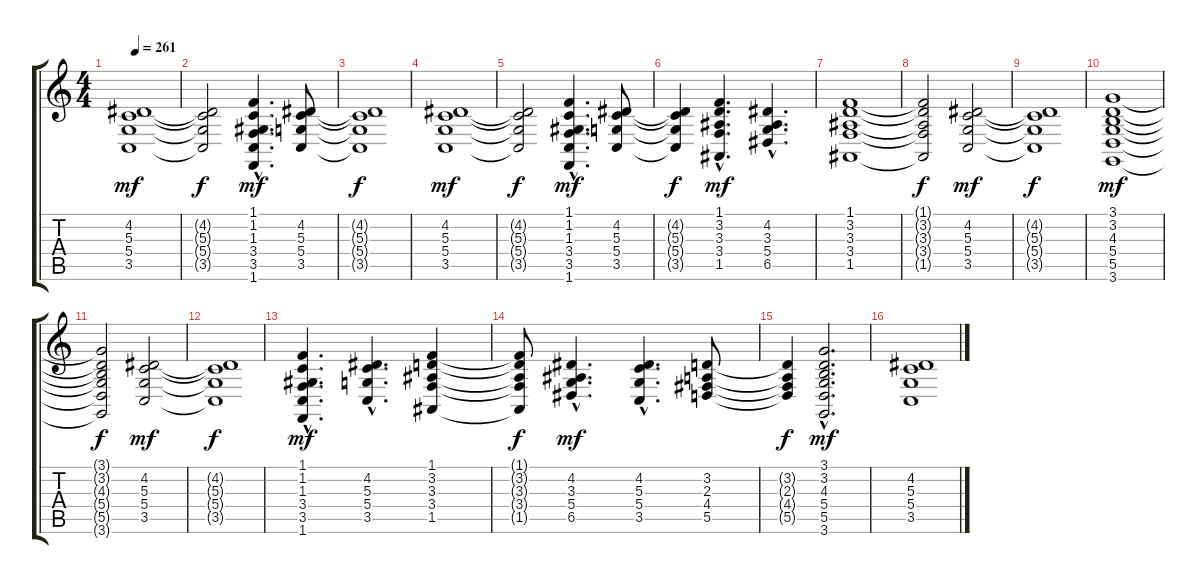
\track "" {instrument brightacousticpiano}
\staff {score tabs}
\tuning (E4 B3 G3 D3 A2 E2) {hide}
\ts (4 4)
\tempo 261
\clef g2
\ks c
(4.2 5.3 5.4 3.5).1{dy mf} |
(4.2{t} 5.3{t} 5.4{t} 3.5{t}).2{dy f} (1.1{hac} 1.2{hac} 1.3{hac} 3.4{hac} 3.5{hac} 1.6{hac}).4{d dy mf} (4.2 5.3 5.4 3.5).8 |
(4.2{t} 5.3{t} 5.4{t} 3.5{t}).1{dy f} |
(4.2 5.3 5.4 3.5).1{dy mf} |
(4.2{t} 5.3{t} 5.4{t} 3.5{t}).2{dy f} (1.1{hac} 1.2{hac} 1.3{hac} 3.4{hac} 3.5{hac} 1.6{hac}).4{d dy mf} (4.2 5.3 5.4 3.5).8 |
(4.2{t} 5.3{t} 5.4{t} 3.5{t}).4{dy f} (1.1{hac} 3.2{hac} 3.3{hac} 3.4{hac} 1.5{hac}).4{d dy mf} (4.2{hac} 3.3{hac} 5.4{hac} 6.5{hac}).4{d} |
(1.1 3.2 3.3 3.4 1.5).1 |
(1.1{t} 3.2{t} 3.3{t} 3.4{t} 1.5{t}).2{dy f} (4.2 5.3 5.4 3.5).2{dy mf} |
(4.2{t} 5.3{t} 5.4{t} 3.5{t}).1{dy f} |
(3.1 3.2 4.3 5.4 5.5 3.6).1{dy mf} |
(3.1{t} 3.2{t} 4.3{t} 5.4{t} 5.5{t} 3.6{t}).2{dy f} (4.2 5.3 5.4 3.5).2{dy mf} |
(4.2{t} 5.3{t} 5.4{t} 3.5{t}).1{dy f} |
(1.1{hac} 1.2{hac} 1.3{hac} 3.4{hac} 3.5{hac} 1.6{hac}).4{d dy mf} (4.2{hac} 5.3{hac} 5.4{hac} 3.5{hac}).4{d} (1.1 3.2 3.3 3.4 1.5).4 |
(1.1{t} 3.2{t} 3.3{t} 3.4{t} 1.5{t}).8{dy f} (4.2{hac} 3.3{hac} 5.4{hac} 6.5{hac}).4{d dy mf} (4.2{hac} 5.3{hac} 5.4{hac} 3.5{hac}).4{d} (3.2 2.3 4.4 5.5).8 |
(3.2{t} 2.3{t} 4.4{t} 5.5{t}).4{dy f} (3.1{hac} 3.2{hac} 4.3{hac} 5.4{hac} 5.5{hac} 3.6{hac}).2{d dy mf} |
(4.2 5.3 5.4 3.5).1
